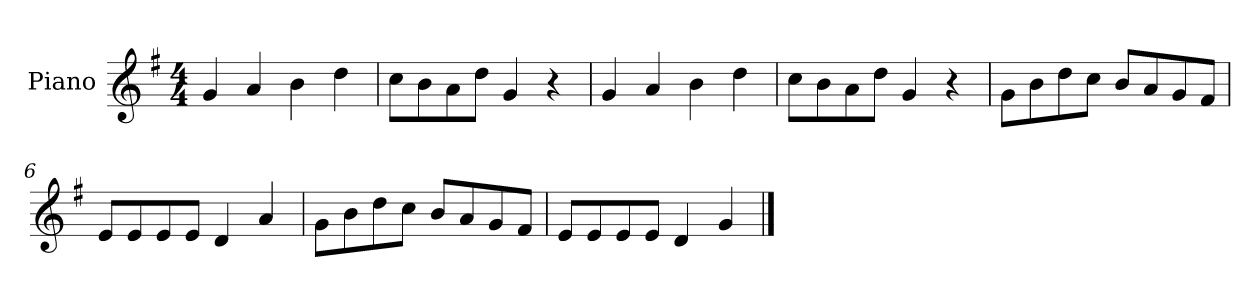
**kern
*part1
*staff1
*I"Piano
*I'P-no
*clefG2
*k[f#]
*M4/4
*MM90
=1
4g/
4a/
4b\
4dd\
=2
8cc\L
8b\
8a\
8dd\J
4g/
4r
=3
4g/
4a/
4b\
4dd\
=4
8cc\L
8b\
8a\
8dd\J
4g/
4r
=5
8g\L
8b\
8dd\
8cc\J
8b/L
8a/
8g/
8f#/J
=6
8e/L
8e/
8e/
8e/J
4d/
4a/
!!LO:LB:g=z
=7
8g\L
8b\
8dd\
8cc\J
8b/L
8a/
8g/
8f#/J
=8
8e/L
8e/
8e/
8e/J
4d/
4g/
==
*-
